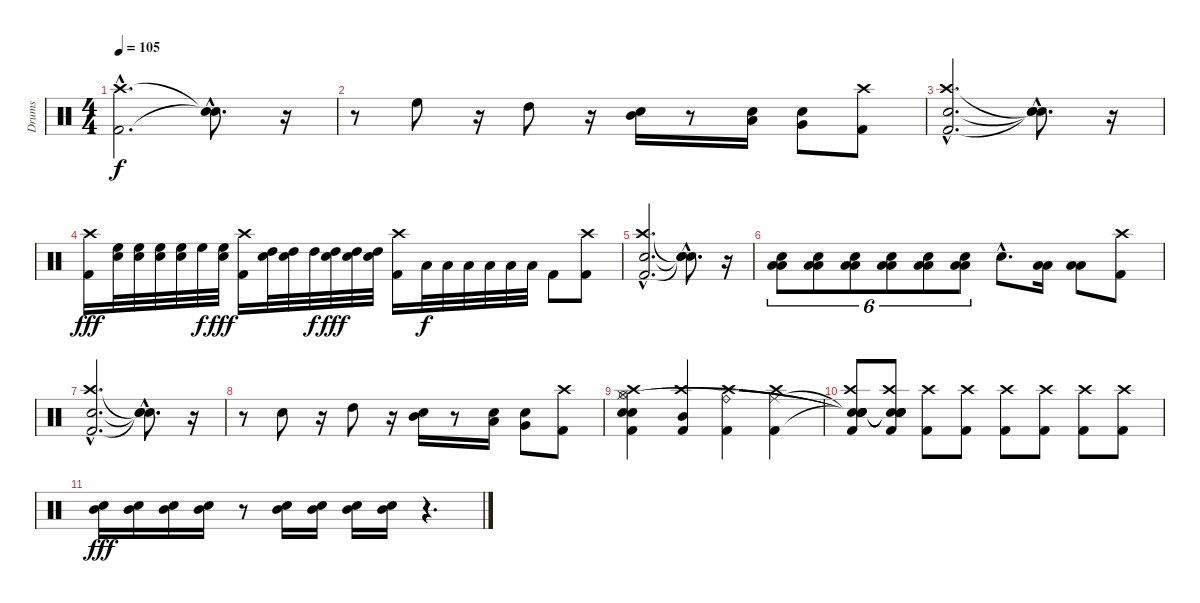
\track ("Drums" "Drums") {instrument percussion}
\staff {score}
\articulation defaults
\ts (4 4)
\tempo 105
\clef neutral
\ks c
("Kick (hit) 2"{hac} "Crash high (hit)"{hac}).2{d dy f} ("Snare (hit)"{hac t} "Snare (hit)"{hac t}).8{d} r.16 |
r.8 "High Floor Tom (hit)".8 r.16 "High Tom (hit)".8 r.16 ("Snare (hit)" "Mid Tom (hit)").16 r.8 ("Snare (hit)" "Low Tom (hit)").16 ("Snare (hit)" "Very Low Tom (hit)").8 ("Kick (hit) 2" "Crash high (hit)").8 |
("Snare (hit)"{hac} "Kick (hit) 2"{hac} "Crash high (hit)"{hac}).2{d} ("Snare (hit)"{hac t} "Snare (hit)"{hac t} "Snare (hit)"{hac t}).8{d} r.16 |
("Crash high (hit)" "Kick (hit) 2").16{dy fff} ("Snare (hit)" "High Floor Tom (hit)").32 ("Snare (hit)" "High Floor Tom (hit)").32 ("Snare (hit)" "High Floor Tom (hit)").32 ("Snare (hit)" "High Floor Tom (hit)").32 "High Floor Tom (hit)".32{dy f} ("Snare (hit)" "High Floor Tom (hit)").32{dy fff} ("Crash high (hit)" "Kick (hit) 2").16 ("Snare (hit)" "High Tom (hit)").32 ("Snare (hit)" "High Tom (hit)").32 "High Tom (hit)".32{dy f} ("Snare (hit)" "High Tom (hit)").32{dy fff} ("Snare (hit)" "High Tom (hit)").32 ("Snare (hit)" "High Tom (hit)").32 ("Crash high (hit)" "Kick (hit) 2").16 "Low Tom (hit)".32{dy f} "Low Tom (hit)".32 "Low Tom (hit)".32 "Low Tom (hit)".32 "Low Tom (hit)".32 "Low Tom (hit)".32 "Kick (hit) 2".8 ("Crash high (hit)" "Kick (hit) 2").8 |
("Snare (hit)"{hac} "Kick (hit) 2"{hac} "Crash high (hit)"{hac}).2{d} ("Snare (hit)"{hac t} "Snare (hit)"{hac t} "Snare (hit)"{hac t}).8{d} r.16 |
("Snare (hit) 2" "Low Floor Tom (hit)" "Low Floor Tom (hit)").8{tu (6 4)} ("Snare (hit) 2" "Low Floor Tom (hit)" "Low Floor Tom (hit)").8{tu (6 4)} ("Snare (hit) 2" "Low Floor Tom (hit)" "Low Floor Tom (hit)").8{tu (6 4)} ("Snare (hit) 2" "Low Floor Tom (hit)" "Low Floor Tom (hit)").8{tu (6 4)} ("Snare (hit) 2" "Low Floor Tom (hit)" "Low Floor Tom (hit)").8{tu (6 4)} ("Snare (hit) 2" "Low Floor Tom (hit)" "Low Floor Tom (hit)").8{tu (6 4)} "Snare (hit) 2"{hac}.8{d} ("Low Floor Tom (hit)" "Low Tom (hit)").16 ("Low Floor Tom (hit)" "Low Tom (hit)").8 ("Crash high (hit)" "Kick (hit) 2").8 |
("Snare (hit)"{hac} "Kick (hit) 2"{hac} "Crash high (hit)"{hac}).2{d} ("Snare (hit)"{hac t} "Snare (hit)"{hac t} "Snare (hit)"{hac t}).8{d} r.16 |
r.8 "Snare (hit) 2".8 r.16 "High Tom (hit)".8 r.16 ("Snare (hit)" "Mid Tom (hit)").16 r.8 ("Snare (hit)" "Low Tom (hit)").16 ("Snare (hit)" "Very Low Tom (hit)").8 ("Kick (hit) 2" "Crash high (hit)").8 |
("Snare (hit)" "Kick (hit) 2" "Snare (hit) 2" "Hi-Hat (closed)" "Hi-Hat (open)" "Crash high (hit)").4 ("Crash high (hit)" "Mid Tom (hit)" "Kick (hit) 2").4 ("Crash high (hit)" "Ride (bell)" "Kick (hit) 2").4 ("Crash high (hit)" "Ride (middle)" "Kick (hit) 2").4 |
("Crash high (hit)" "Snare (hit)"{t} "Snare (hit)"{t} "Snare (hit)"{t} "Snare (hit)"{t} "Kick (hit) 2").8 ("Crash high (hit)" "Snare (hit)"{t} "Snare (hit)"{t} "Snare (hit)"{t} "Snare (hit)"{t} "Kick (hit) 2").8 ("Crash high (hit)" "Kick (hit) 2").8 ("Crash high (hit)" "Kick (hit) 2").8 ("Crash high (hit)" "Kick (hit) 2").8 ("Crash high (hit)" "Kick (hit) 2").8 ("Crash high (hit)" "Kick (hit) 2").8 ("Crash high (hit)" "Kick (hit) 2").8 |
("Mid Tom (hit)" "Snare (hit) 2").16{dy fff} ("Mid Tom (hit)" "Snare (hit) 2").16 ("Mid Tom (hit)" "Snare (hit) 2").16 ("Mid Tom (hit)" "Snare (hit) 2").16 r.8 ("Mid Tom (hit)" "Snare (hit) 2").16 ("Mid Tom (hit)" "Snare (hit) 2").16 ("Mid Tom (hit)" "Snare (hit) 2").16 ("Mid Tom (hit)" "Snare (hit) 2").16 r.4{d}
